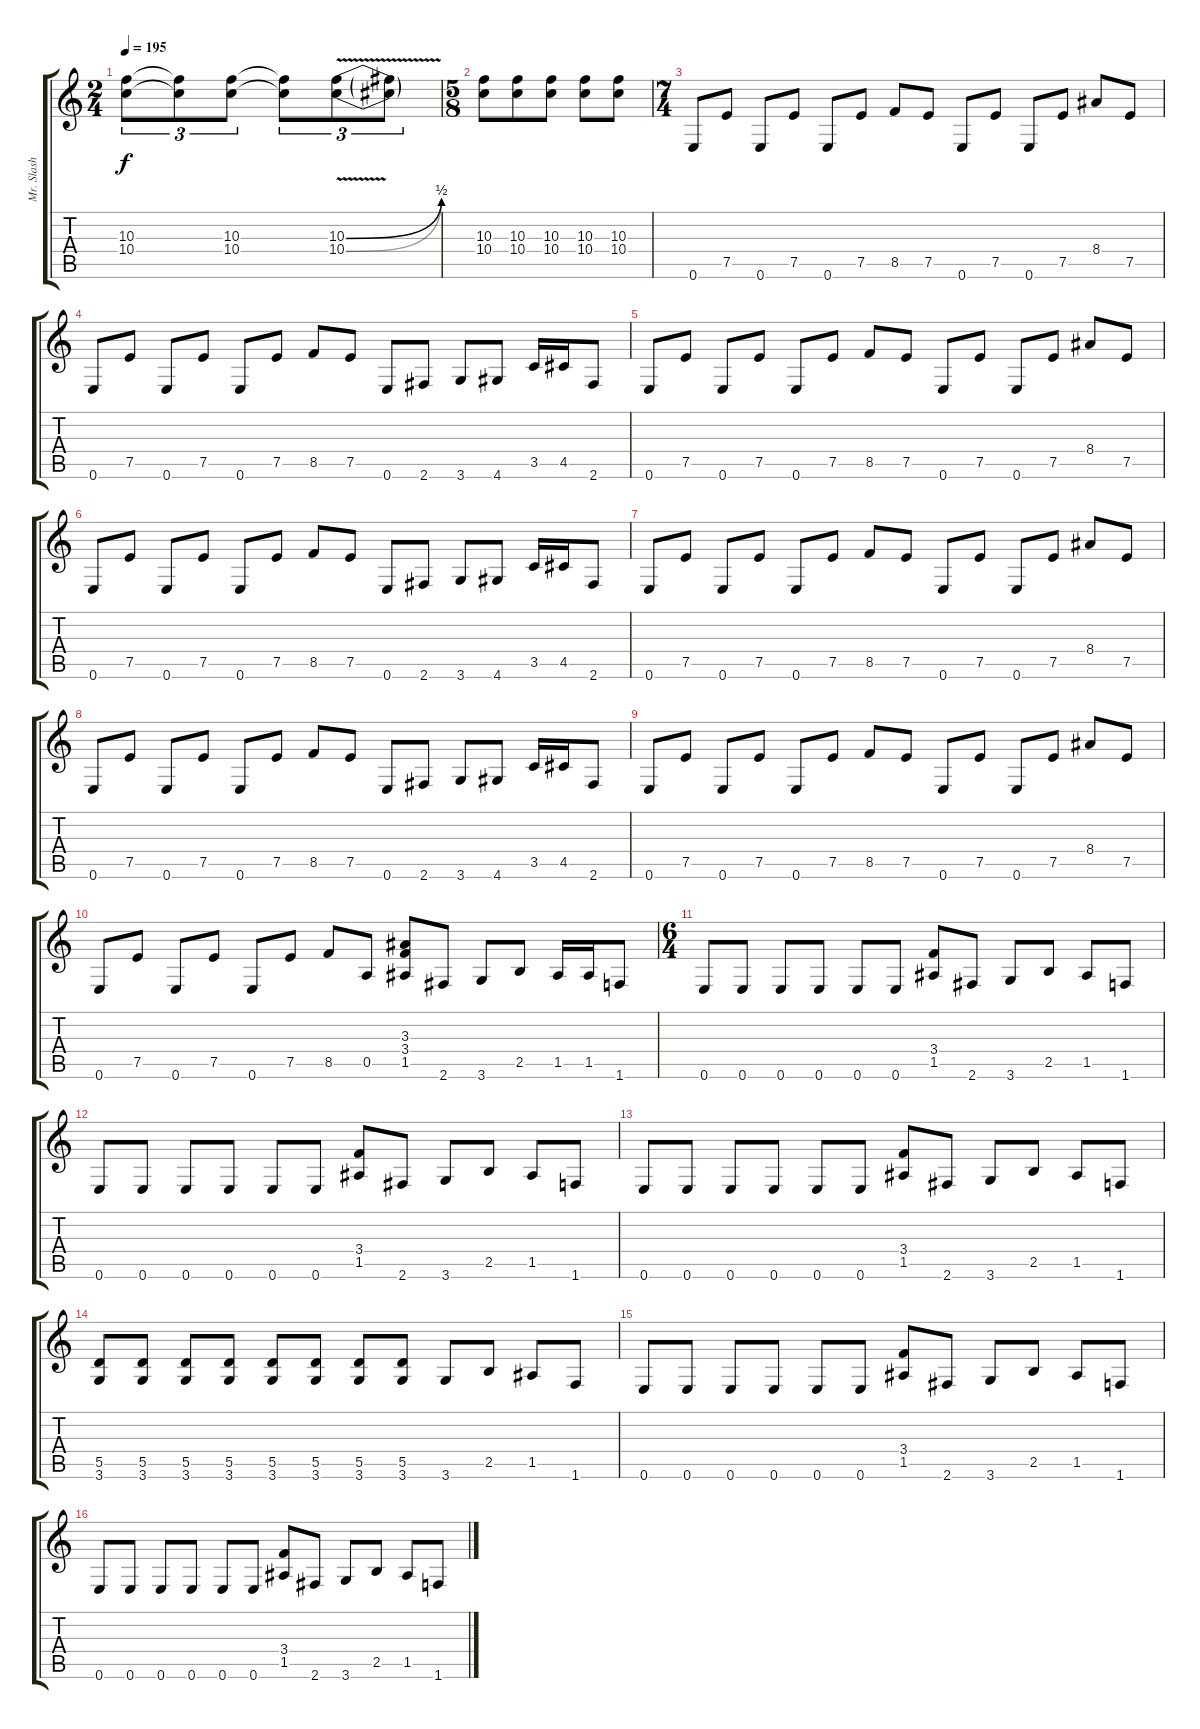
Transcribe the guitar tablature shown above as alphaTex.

\track ("Mr. Slash" "Mr. Slash") {instrument distortionguitar}
\staff {score tabs}
\tuning (E4 B3 G3 D3 A2 E2) {hide}
\ts (2 4)
\tempo 195
\clef g2
\ks c
(10.3 10.4).8{tu (3 2) dy f} (10.3{t} 10.4{t}).8{tu (3 2)} (10.3 10.4).8{tu (3 2)} (10.3{t} 10.4{t}).8{tu (3 2)} (10.3{be (bend 0 0 60 2) v} 10.4{be (bend 0 0 60 2) v}).8{tu (3 2)} (10.3{t} 10.4{t}).8{tu (3 2)} |
\ts (5 8)
(10.3 10.4).8 (10.3 10.4).8 (10.3 10.4).8 (10.3 10.4).8 (10.3 10.4).8 |
\ts (7 4)
0.6.8 7.5.8 0.6.8 7.5.8 0.6.8 7.5.8 8.5.8 7.5.8 0.6.8 7.5.8 0.6.8 7.5.8 8.4.8 7.5.8 |
0.6.8 7.5.8 0.6.8 7.5.8 0.6.8 7.5.8 8.5.8 7.5.8 0.6.8 2.6.8 3.6.8 4.6.8 3.5.16 4.5.16 2.6.8 |
0.6.8 7.5.8 0.6.8 7.5.8 0.6.8 7.5.8 8.5.8 7.5.8 0.6.8 7.5.8 0.6.8 7.5.8 8.4.8 7.5.8 |
0.6.8 7.5.8 0.6.8 7.5.8 0.6.8 7.5.8 8.5.8 7.5.8 0.6.8 2.6.8 3.6.8 4.6.8 3.5.16 4.5.16 2.6.8 |
0.6.8 7.5.8 0.6.8 7.5.8 0.6.8 7.5.8 8.5.8 7.5.8 0.6.8 7.5.8 0.6.8 7.5.8 8.4.8 7.5.8 |
0.6.8 7.5.8 0.6.8 7.5.8 0.6.8 7.5.8 8.5.8 7.5.8 0.6.8 2.6.8 3.6.8 4.6.8 3.5.16 4.5.16 2.6.8 |
0.6.8 7.5.8 0.6.8 7.5.8 0.6.8 7.5.8 8.5.8 7.5.8 0.6.8 7.5.8 0.6.8 7.5.8 8.4.8 7.5.8 |
0.6.8 7.5.8 0.6.8 7.5.8 0.6.8 7.5.8 8.5.8 0.5.8 (3.3 3.4 1.5).8 2.6.8 3.6.8 2.5.8 1.5.16 1.5.16 1.6.8 |
\ts (6 4)
0.6.8 0.6.8 0.6.8 0.6.8 0.6.8 0.6.8 (3.4 1.5).8 2.6.8 3.6.8 2.5.8 1.5.8 1.6.8 |
0.6.8 0.6.8 0.6.8 0.6.8 0.6.8 0.6.8 (3.4 1.5).8 2.6.8 3.6.8 2.5.8 1.5.8 1.6.8 |
0.6.8 0.6.8 0.6.8 0.6.8 0.6.8 0.6.8 (3.4 1.5).8 2.6.8 3.6.8 2.5.8 1.5.8 1.6.8 |
(5.5 3.6).8 (5.5 3.6).8 (5.5 3.6).8 (5.5 3.6).8 (5.5 3.6).8 (5.5 3.6).8 (5.5 3.6).8 (5.5 3.6).8 3.6.8 2.5.8 1.5.8 1.6.8 |
0.6.8 0.6.8 0.6.8 0.6.8 0.6.8 0.6.8 (3.4 1.5).8 2.6.8 3.6.8 2.5.8 1.5.8 1.6.8 |
0.6.8 0.6.8 0.6.8 0.6.8 0.6.8 0.6.8 (3.4 1.5).8 2.6.8 3.6.8 2.5.8 1.5.8 1.6.8
